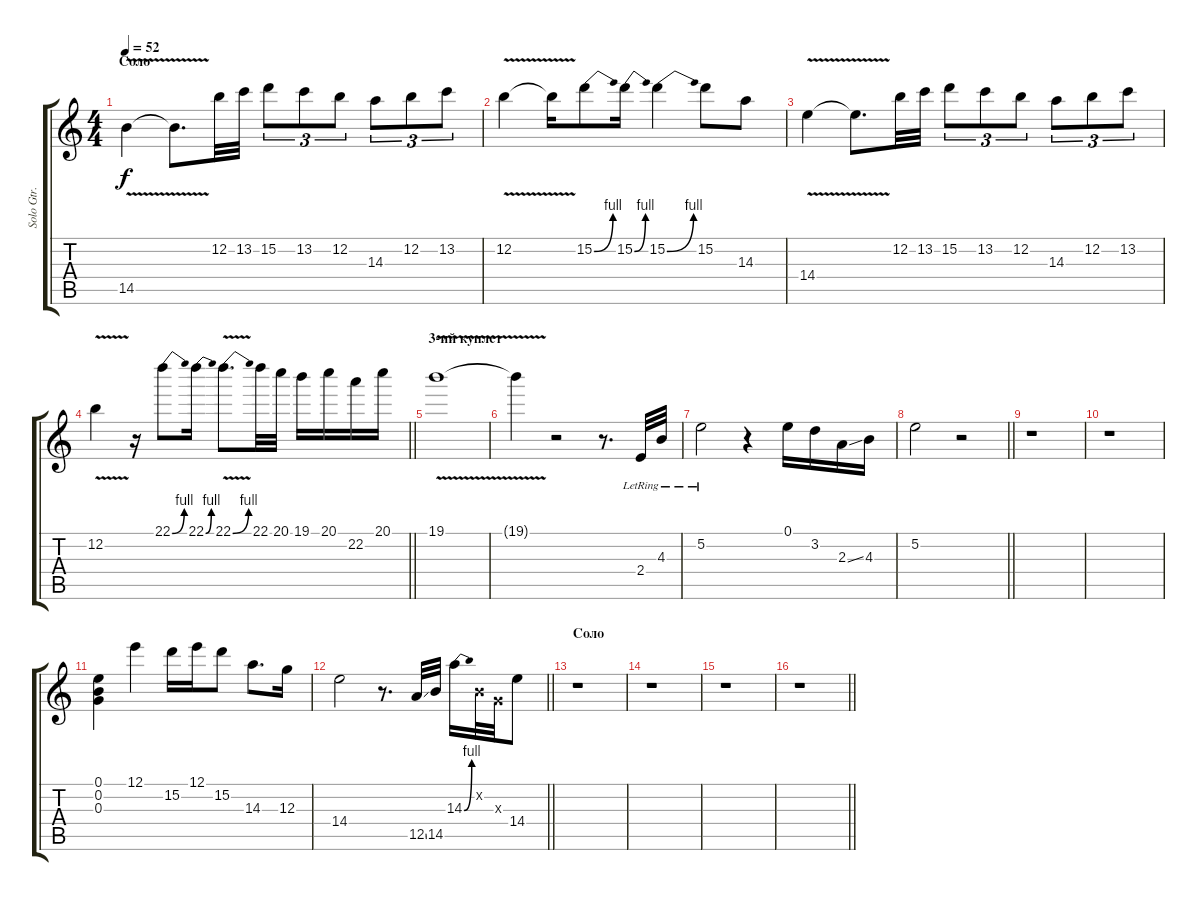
\track ("Solo Gtr." "Solo Gtr.") {instrument distortionguitar}
\staff {score tabs}
\tuning (E4 B3 G3 D3 A2 E2) {hide}
\ts (4 4)
\section ("" "Соло")
\tempo 52
\clef g2
\ks c
14.5{v}.4{dy f} 14.5{t}.8{d} 12.2.32 13.2.32 15.2.8{tu (3 2)} 13.2.8{tu (3 2)} 12.2.8{tu (3 2)} 14.3.8{tu (3 2)} 12.2.8{tu (3 2)} 13.2.8{tu (3 2)} |
12.2{v}.4 12.2{t}.16 15.2{be (bend 0 0 60 4)}.8 15.2{be (bend 0 0 60 4)}.16 15.2{be (bend 0 0 60 4)}.4 15.2.8 14.3.8 |
14.4{v}.4 14.4{t}.8{d} 12.2.32 13.2.32 15.2.8{tu (3 2)} 13.2.8{tu (3 2)} 12.2.8{tu (3 2)} 14.3.8{tu (3 2)} 12.2.8{tu (3 2)} 13.2.8{tu (3 2)} |
\barLineRight lightlight
12.2{v}.4 r.16 22.1{be (bend 0 0 60 4)}.8 22.1{be (bend 0 0 60 4)}.16 22.1{be (bend 0 0 60 4) v}.8{d} 22.1.32 20.1.32 19.1.16 20.1.16 22.2.16 20.1.16 |
\section ("" "3-ий куплет")
19.1{v}.1 |
19.1{t}.4 r.2{instrument electricguitarclean} r.8{d} 2.4{lr}.32 4.3{lr}.32 |
5.2{lr}.2 r.4 0.1.16 3.2.16 2.3{ss}.16 4.3.16 |
\barLineRight lightlight
5.2.2 r.2 |
r.1 |
r.1 |
(0.1 0.2 0.3).4 12.1.4 15.2.16 12.1.16 15.2.8 14.3.8{d} 12.3.16 |
\barLineRight lightlight
14.4.2 r.8{d} 12.5{ss}.32 14.5.32 14.3{be (bend 0 0 60 4)}.16 0.2{x}.32 0.3{x}.32 14.4.8 |
\section ("" "Соло")
r.1 |
r.1 |
r.1 |
\barLineRight lightlight
r.1
